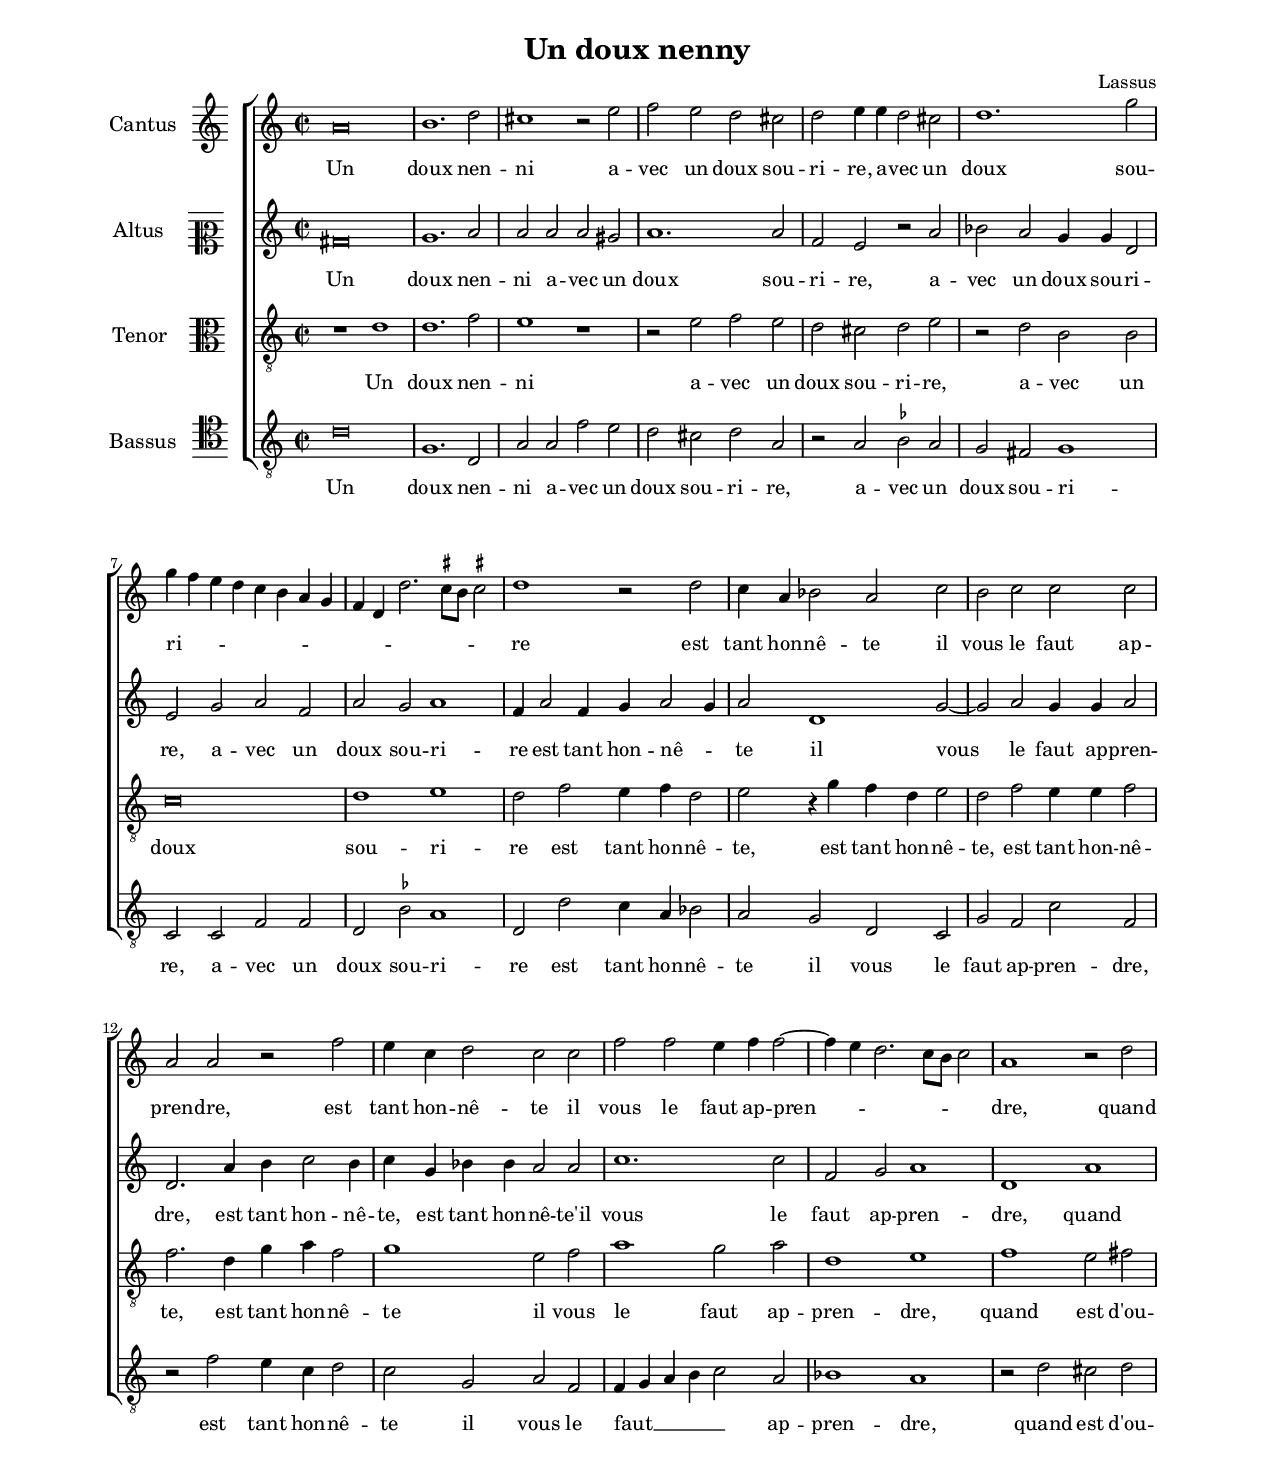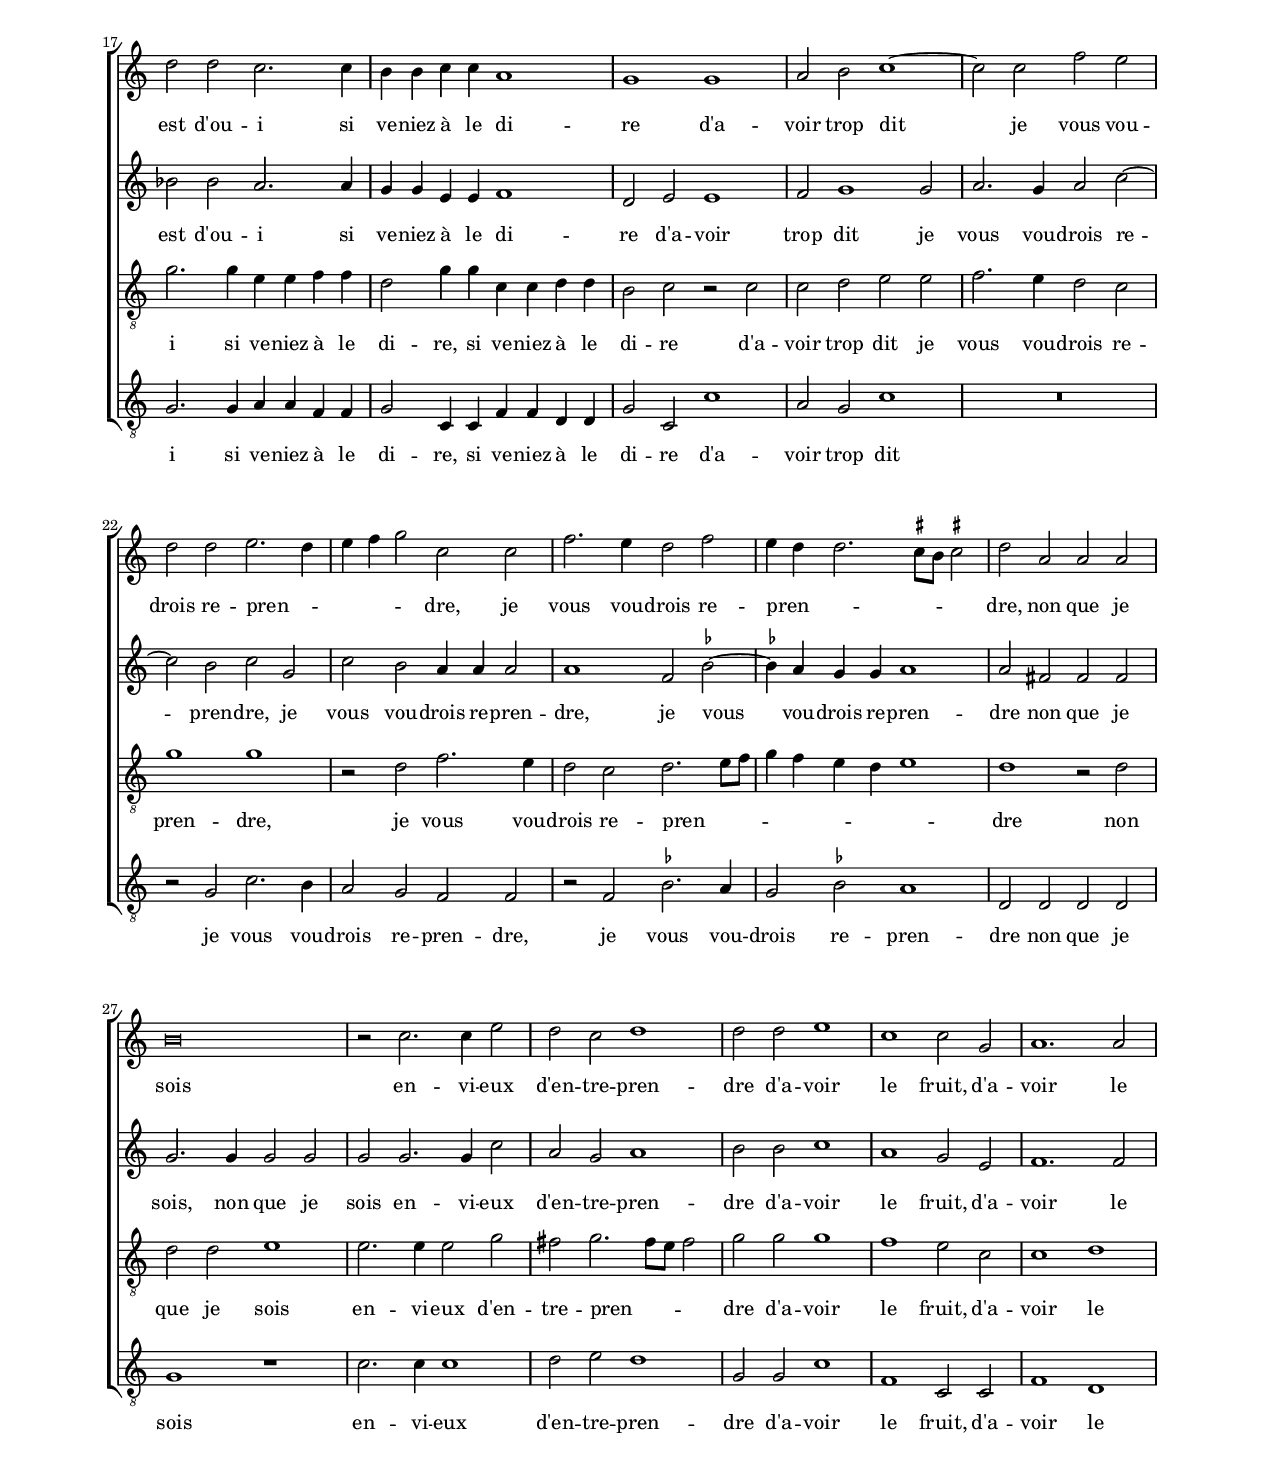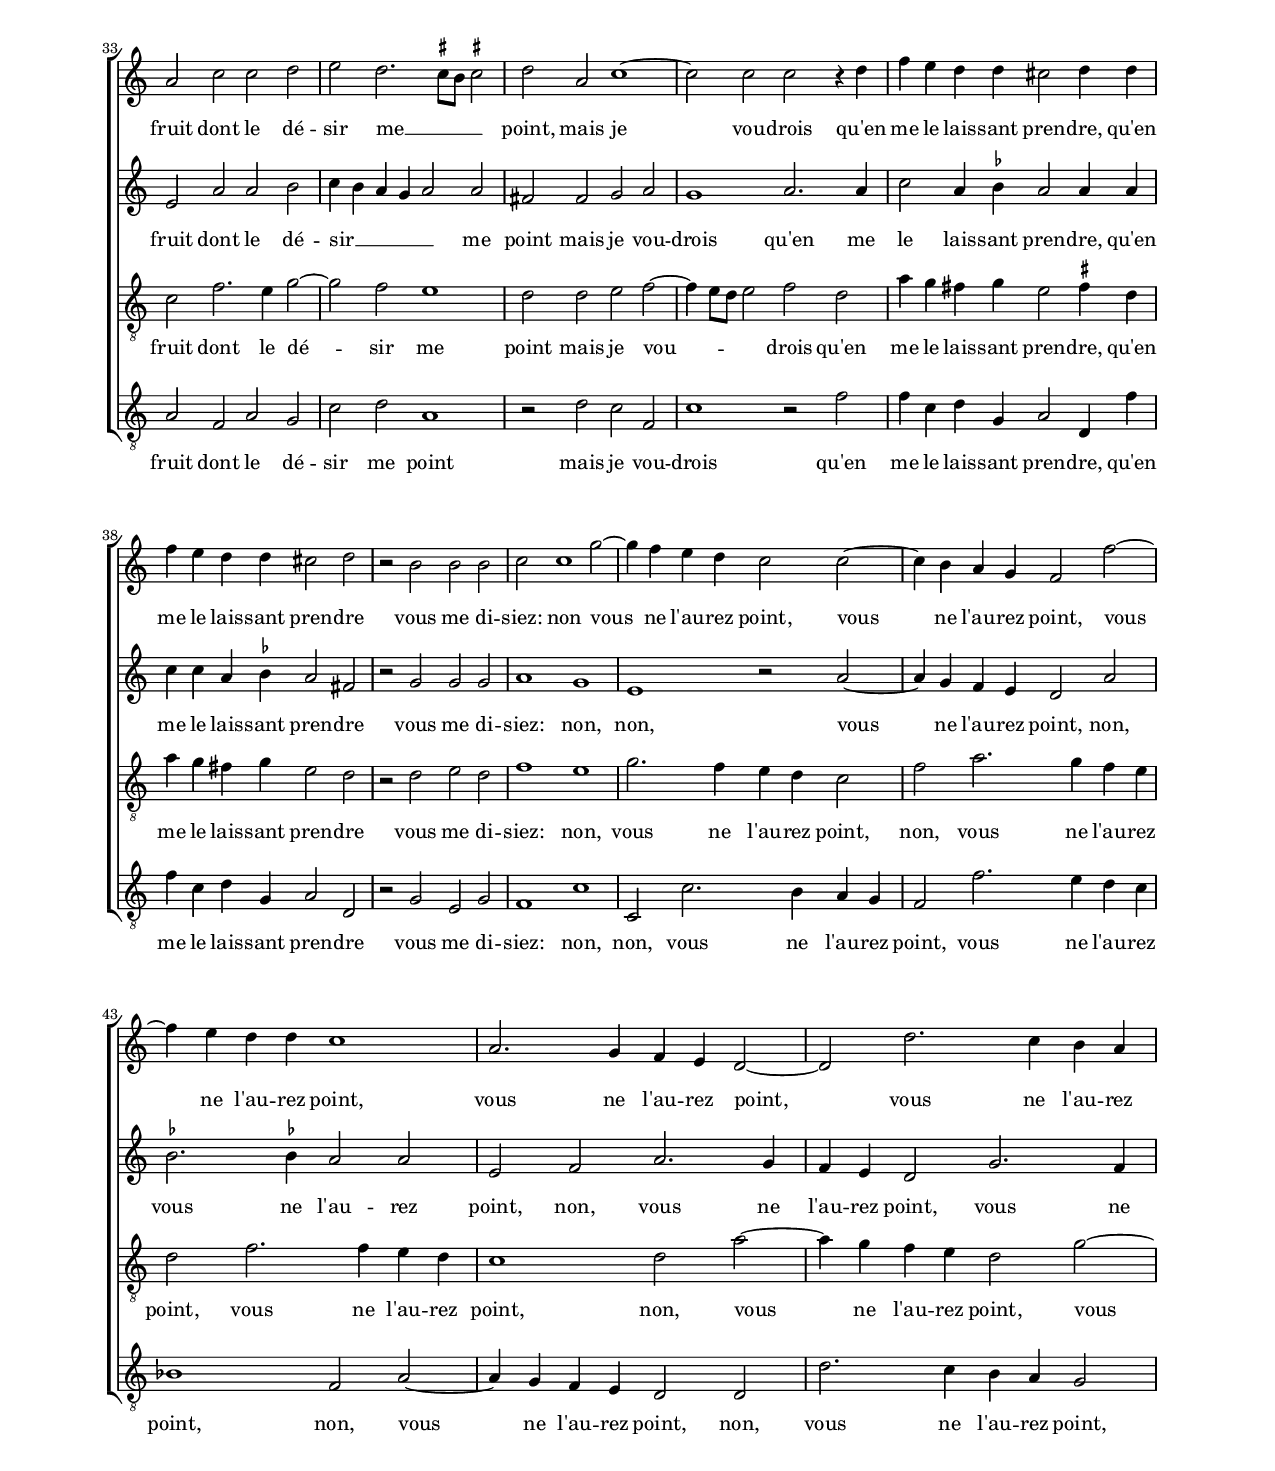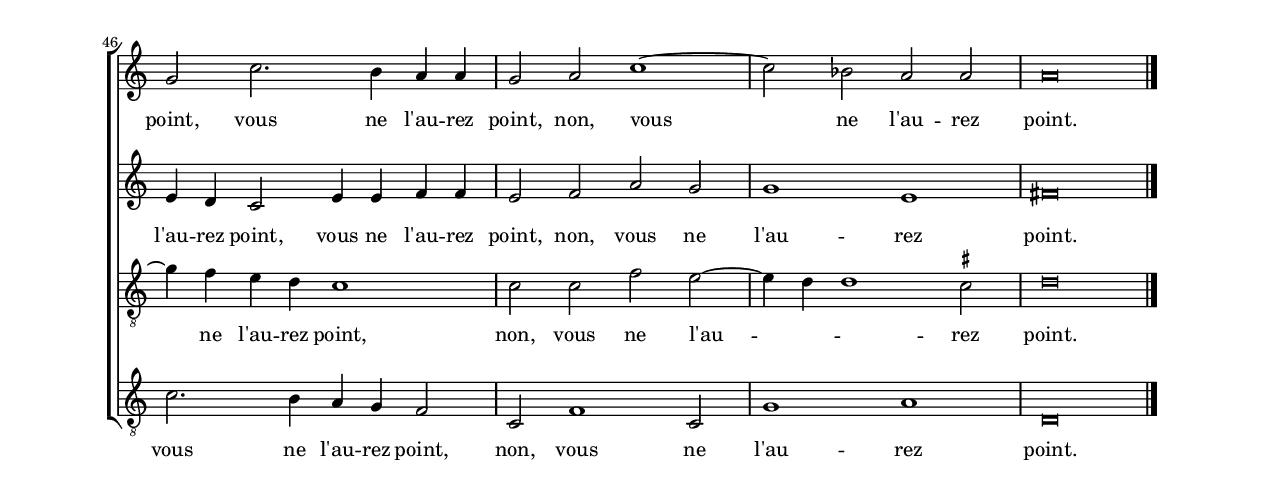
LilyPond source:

\header
{
  title="Un doux nenny"
  composer="Lassus"
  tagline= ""
}

\version "2.18.2"
\include "deutsch.ly"
#(set-global-staff-size 16)
#(set-default-paper-size "letter")
#(ly:set-option 'point-and-click #f)

	
global = {
	\key c \major
	\time 2/2 \set Score.measureLength = #(ly:make-moment 2/1)
	}

	ficta = { \once \set suggestAccidentals = ##t }
	
	forget = #(define-music-function (parser location music) (ly:music?) #{
		\accidentalStyle forget
		$music
		\accidentalStyle default
		#})
	
	m = \melisma
	me = \melismaEnd


\paper
	{
	top-margin = 2 \cm
	bottom-margin = 2 \cm
	left-margin = 2 \cm
	right-margin = 2 \cm
	ragged-bottom = ##f
	ragged-last-bottom = ##t
	print-page-number = ##f
	system-system-spacing = #'((basic-distance . 18) (minimum-distance . 14) (padding . 7) (strechability . 150))
%	systems-per-page = 3
%	min-systems-per-page = 3
%	oddHeaderMarkup = \markup { \fill-line { \null \null \column \right-align { \fontsize #1 \fromproperty #'page:page-number-string \null } } }
%	evenHeaderMarkup = \markup { \column \right-align { \fontsize #1 \fromproperty #'page:page-number-string \null } }
	}


incipitcantus = \markup { \score {
	{
	\set Staff.instrumentName = \markup { \fontsize #1 "Cantus" }
	\key c \major
	\clef violin
	s4 \bar ""
	}
	\layout  {
	raggedright = ##t
	indent = 1.6 \cm
	line-width = 2.2\cm
	\context { \Staff \remove Time_signature_engraver }
	\override Staff.Clef.Y-extent = #'(0 . 0)
	}} \hspace #1 }
	
      
incipitaltus = \markup { \score {
	{
	\set Staff.instrumentName = \markup { \fontsize #1 "Altus" }
	\key c \major
	\clef mezzosoprano
	s4 \bar ""
	}
	\layout  {
	raggedright = ##t
	indent = 1.6 \cm
	line-width = 2.2\cm
	\context { \Staff \remove Time_signature_engraver }
	\override Staff.Clef.Y-extent = #'(0 . 0)
	}} \hspace #1 }


incipittenor = \markup { \score {
	{
	\set Staff.instrumentName = \markup { \fontsize #1 "Tenor" }
	\key c \major
	\clef alto
	s4 \bar ""
	}
	\layout  {
	raggedright = ##t
	indent = 1.6 \cm
	line-width = 2.2\cm
	\context { \Staff \remove Time_signature_engraver }
	\override Staff.Clef.Y-extent = #'(0 . 0)
	}} \hspace #1 }


incipitbassus = \markup { \score {
	{
	\set Staff.instrumentName = \markup { \fontsize #1 "Bassus" }
	\key c \major
	\clef tenor
	s4 \bar ""
	}
	\layout  {
	raggedright = ##t
	indent = 1.6 \cm
	line-width = 2.2\cm
	\context { \Staff \remove Time_signature_engraver }
	\override Staff.Clef.Y-extent = #'(0 . 0)
	}} \hspace #1 }


cantus =  \relative c''
	{
	a\breve
	h1. d2
	cis1 r2 e
	f2 e d cis
%5
	d2 e4 e d2 cis |
	d1. g2
	g4 f e d c h a g
	f4 d d'2. \ficta cis8 h \ficta cis!2
	d1 r2 d
%10
	c4 a b2 a c |
	h2 c c c
	a2 a r2 f'
	e4 c d2 c c
	f2 f e4 f f2~
%15
	f4 e d2. c8 h c2 |
	a1 r2 d
	d2 d c2. c4
	h4 h c c a1
	g1 g
%20
	a2 h c1~ |
	c2 c f e
	d2 d e2. d4
	e4 f g2 c, c
	f2. e4 d2 f
%25
	e4 d d2. \ficta cis8 h \ficta cis!2 |
	d2 a a a
	h\breve
	r2 c2. c4 e2
	d2 c d1
%30
	d2 d e1 |
	c1 c2 g
	a1. a2
	a2 c c d
	e2 d2. \ficta cis8 h \ficta cis!2
%35
	d2 a c1~ |
	c2 c c r4 d
	f4 e d d cis2 d4 d
	f4 e d d cis2 d
	r2 h h h
%40
	c2 c1 g'2~ |
	g4 f e d c2 c~
	c4 h a g f2 f'~
	f4 e d d c1
	a2. g4 f e d2~
%45
	d2 d'2. c4 h a |
	g2 c2. h4 a a
	g2 a c1~
	c2 b a a
	a\breve \bar "|." |
	}


altus =  \relative c'
        {
	fis\breve
	g1. a2
	a2 a a gis
	a1. a2
%5
	f2 e r a |
	b2 a g4 g d2
	e2 g a f
	a2 g a1
	f4 a2 f4 g a2 g4
%10
	a2 d,1 g2~ |
	g2 a g4 g a2
	d,2. a'4 h4 c2 h4
	c4 g b b a2 a
	c1. c2
%15
	f,2 g a1 |
	d,1 a'
	b2 b a2. a4
	g4 g e e f1
	d2 e e1
%20
	f2 g1 g2 |
	a2. g4 a2 c~
	c2 h c g
	c2 h a4 a a2
	a1 f2 \ficta b~
%25
	\ficta b!4 a g g a1 |
	a2 fis fis fis
	g2. g4 g2 g
	g2 g2. g4 c2
	a2 g a1
%30
	h2 h c1 |
	a1 g2 e
	f1. f2
	e2 a a h
	c4 h a g a2 a
%35
	fis2 fis g a |
	g1 a2. a4
	c2 a4 \ficta b a2 a4 a
	c4 c a \ficta b a2 fis
	r2 g g g
%40
	a1 g |
	e1 r2 a~
	a4 g f e d2 a'
	\ficta b2. \ficta b!4 a2 a
	e2 f a2. g4
%45
	f4 e d2 g2. f4 |
	e4 d c2 e4 e f f
	e2 f a g
	g1 e
	fis\breve |
	}


tenor =  \relative c'
	{
	r1 d
	d1. f2
	e1 r
	r2 e f e
%5
	d2 cis d e |
	r2 d h h
	c\breve
	d1 e
	d2 f e4 f d2
%10
	e2 r4 g f4 d e2 |
	d2 f e4 e f2
	f2. d4 g a f2
	g1 e2 f
	a1 g2 a
%15
	d,1 e |
	f1 e2 fis
	g2. g4 e e f f
	d2 g4 g c, c d d
	h2 c r c
%20
	c2 d e e |
	f2. e4 d2 c
	g'1 g
	r2 d f2. e4
	d2 c d2. e8 f
%25
	g4 f e d e1 |
	d1 r2 d
	d2 d e1
	e2. e4 e2 g
	fis2 g2. fis8 e fis2
%30
	g2 g g1 |
	f1 e2 c
	c1 d
	c2 f2. e4 g2~
	g2 f e1
%35
	d2 d e f~ |
	f4 e8 d e2 f d
	a'4 g fis g e2 \ficta fis!4 d
	a'4 g fis g e2 d
	r2 d e d
%40
	f1 e |
	g2. f4 e d c2
	f2 a2. g4 f e
	d2 f2. f4 e d
	c1 d2 a'~
%45
	a4 g f e d2 g~ |
	g4 f e d c1
	c2 c f e~
	e4 d d1 \ficta cis2
	d\breve |
	}


bassus  =  \relative c
	{
	d'\breve
	g,1. d2
	a'2 a f' e
	d2 cis d a
%5
	r2 a \ficta b a |
	g2 fis g1
	c,2 c f f
	d2 \ficta b' a1
	d,2 d' c4 a b2
%10
	a2 g d c |
	g'2 f c' f,
	r2 f' e4 c d2
	c2 g a f
	f4 g a h c2 a
%15
	b1 a |
	r2 d cis d
	g,2. g4 a a f f
	g2 c,4 c f f d d
	g2 c, c'1
%20
	a2 g c1 |
	R\breve
	r2 g c2. h4
	a2 g f f
	r2 f \ficta b2. a4
%25
	g2 \ficta b a1 |
	d,2 d d d
	g1 r
	c2. c4 c1
	d2 e d1
%30
	g,2 g c1 |
	f,1 c2 c
	f1 d
	a'2 f a g
	c2 d a1
%35
	r2 d c f, |
	c'1 r2 f
	f4 c d g, a2 d,4 f'
	f4 c d g, a2 d,
	r2 g e g
%40
	f1 c' |
	c,2 c'2. h4 a g
	f2 f'2. e4 d c
	b1 f2 a~
	a4 g f e d2 d
%45
	d'2. c4 h a g2 |
	c2. h4 a g f2
	c2 f1 c2
	g'1 a
	d,\breve |
	}

lyricscantus = \lyricmode {
	Un doux nen -- ni a -- vec un doux sou -- ri -- re,
	a -- vec un doux sou -- ri -- _ _ _ _ _ _ _ _ _ _ _ _ _ re
	est tant hon -- nê -- te il vous le faut ap -- pren -- dre,
	est tant hon -- nê -- te il vous le faut ap -- pren -- _ _ _ _ _ dre,
	quand est d'ou -- i si ve -- niez à le di -- re
	d'a -- voir trop dit je vous vou -- drois re -- pren -- _ _ _ _ dre,
	je vous vou -- drois re -- pren -- _ _ _ _ _ dre,
	non que je sois en -- vi -- eux d'en -- tre -- pren -- dre
	d'a -- voir le fruit,
	d'a -- voir le fruit dont le dé -- sir me __ _ _ _ point,
	mais je vou -- drois qu'en me le lais -- sant pren -- dre,
	qu'en me le lais -- sant pren -- dre
	vous me di -- siez: non vous ne l'au -- rez point,
	vous ne l'au -- rez point,
	vous ne l'au -- rez point,
	vous ne l'au -- rez point,
	vous ne l'au -- rez point,
	vous ne l'au -- rez point,
	non, vous ne l'au -- rez point.
	}


lyricsaltus = \lyricmode {
	Un doux nen -- ni a -- vec un doux sou -- ri -- re,
	a -- vec un doux sou -- ri -- re,
	a -- vec un doux sou -- ri -- re
	est tant hon -- nê -- _ te il vous le faut ap -- pren -- dre,
	est tant hon -- nê -- te,
	est tant hon -- nê -- te'il vous le faut ap -- pren -- dre,
	quand est d'ou -- i si ve -- niez à le di -- re
	d'a -- voir trop dit je vous vou -- drois re -- pren -- dre,
	je vous vou -- drois re -- pren -- dre,
	je vous vou -- drois re -- pren -- dre
	non que je sois,
	non que je sois en -- vi -- eux d'en -- tre -- pren -- dre
	d'a -- voir le fruit,
	d'a -- voir le fruit dont le dé -- sir __ _ _ _ _ me point
	mais je vou -- drois qu'en me le lais -- sant pren -- dre,
	qu'en me le lais -- sant pren -- dre
	vous me di -- siez: non, non, vous ne l'au -- rez point,
	non, vous ne l'au -- rez point,
	non, vous ne l'au -- rez point,
	vous ne l'au -- rez point,
	vous ne l'au -- rez point,
	non, vous ne l'au -- rez point.
	}


lyricstenor = \lyricmode {
	Un doux nen -- ni a -- vec un doux sou -- ri -- re,
	a -- vec un doux sou -- ri -- re
	est tant hon -- nê -- te,
	est tant hon -- nê -- te,
	est tant hon -- nê -- te,
	est tant hon -- nê -- te il vous le faut ap -- pren -- dre,
	quand est d'ou -- i si ve -- niez à le di -- re,
	si ve -- niez à le di -- re
	d'a -- voir trop dit je vous vou -- drois re -- pren -- dre,
	je vous vou -- drois re -- pren -- _ _ _ _ _ _ _ dre
	non que je sois en -- vi -- eux d'en -- tre -- pren -- _ _ _ dre
	d'a -- voir le fruit,
	d'a -- voir le fruit dont le dé -- sir me point
	mais je vou -- _ _ _ drois qu'en me le lais -- sant pren -- dre,
	qu'en me le lais -- sant pren -- dre
	vous me di -- siez: non, vous ne l'au -- rez point,
	non, vous ne l'au -- rez point,
	vous ne l'au -- rez point,
	non, vous ne l'au -- rez point,
	vous ne l'au -- rez point,
	non, vous ne l'au -- _ _ rez point.
	}


lyricsbassus = \lyricmode {
	Un doux nen -- ni a -- vec un doux sou -- ri -- re,
	a -- vec un doux sou -- ri -- re,
	a -- vec un doux sou -- ri -- re
	est tant hon -- nê -- te il vous le faut ap -- pren -- dre,
	est tant hon -- nê -- te il vous le faut __ _ _ _ _ ap -- pren -- dre,
	quand est d'ou -- i si ve -- niez à le di -- re,
	si ve -- niez à le di -- re
	d'a -- voir trop dit je vous vou -- drois re -- pren -- dre,
	je vous vou -- drois re -- pren -- dre
	non que je sois en -- vi -- eux d'en -- tre -- pren -- dre
	d'a -- voir le fruit,
	d'a -- voir le fruit dont le dé -- sir me point
	mais je vou -- drois qu'en me le lais -- sant pren -- dre,
	qu'en me le lais -- sant pren -- dre
	vous me di -- siez: non, non, vous ne l'au -- rez point,
	vous ne l'au -- rez point,
	non, vous ne l'au -- rez point,
	non, vous ne l'au -- rez point,
	vous ne l'au -- rez point,
	non, vous ne l'au -- rez point.
	}


\score
{  
  % \transpose {
	\new ChoirStaff \with { \override StaffGrouper.staff-staff-spacing.basic-distance = #13 }
	<<

	\new Staff << \global
	\new Voice="v1" {
		\set Staff.instrumentName=\incipitcantus
		\set Staff.midiInstrument = "reed organ"
		\clef "violin"
		\cantus }
	\new Lyrics \lyricsto "v1" {\lyricscantus }
	>>


	\new Staff << \global
	\new Voice="v2" {
		\set Staff.instrumentName=\incipitaltus
		\set Staff.midiInstrument = "reed organ"
		\clef "violin" 
		\altus}
	\new Lyrics \lyricsto "v2" {\lyricsaltus }
	>>


	\new Staff << \global
	\new Voice="v3" {
		\set Staff.instrumentName=\incipittenor
		\set Staff.midiInstrument = "reed organ"
		\clef "G_8"
		\tenor }
	\new Lyrics \lyricsto "v3" {\lyricstenor }
	>>


	\new Staff << \global
	\new Voice="v4" {
		\set Staff.instrumentName=\incipitbassus
		\set Staff.midiInstrument = "reed organ"
		\clef "G_8" 
		\bassus }
	\new Lyrics \lyricsto "v4" {\lyricsbassus}
	>>

	>>
	% } % transpose

	\layout
	{
	indent = 2.3 \cm
	\context { \Lyrics \override VerticalAxisGroup.nonstaff-relatedstaff-spacing.padding = #2 }
	\context { \Staff \override TimeSignature.break-visibility = #end-of-line-invisible }
%	\context { \Staff \override InstrumentName.X-offset = #'-25 }
	\context { \Voice \override Slur.transparent = ##t }
%	\context { \Voice \override AccidentalSuggestion.avoid-slur = #'ignore }
%	\context { \Voice \override AccidentalSuggestion.outside-staff-priority = ##f }
%	\context { \Score \override BarNumber.padding = #2 }
	\context { \Voice \override NoteHead.style = #'baroque }
	}

\midi
	{
    	\tempo 2 = 110
	}
	
}


% EOF
